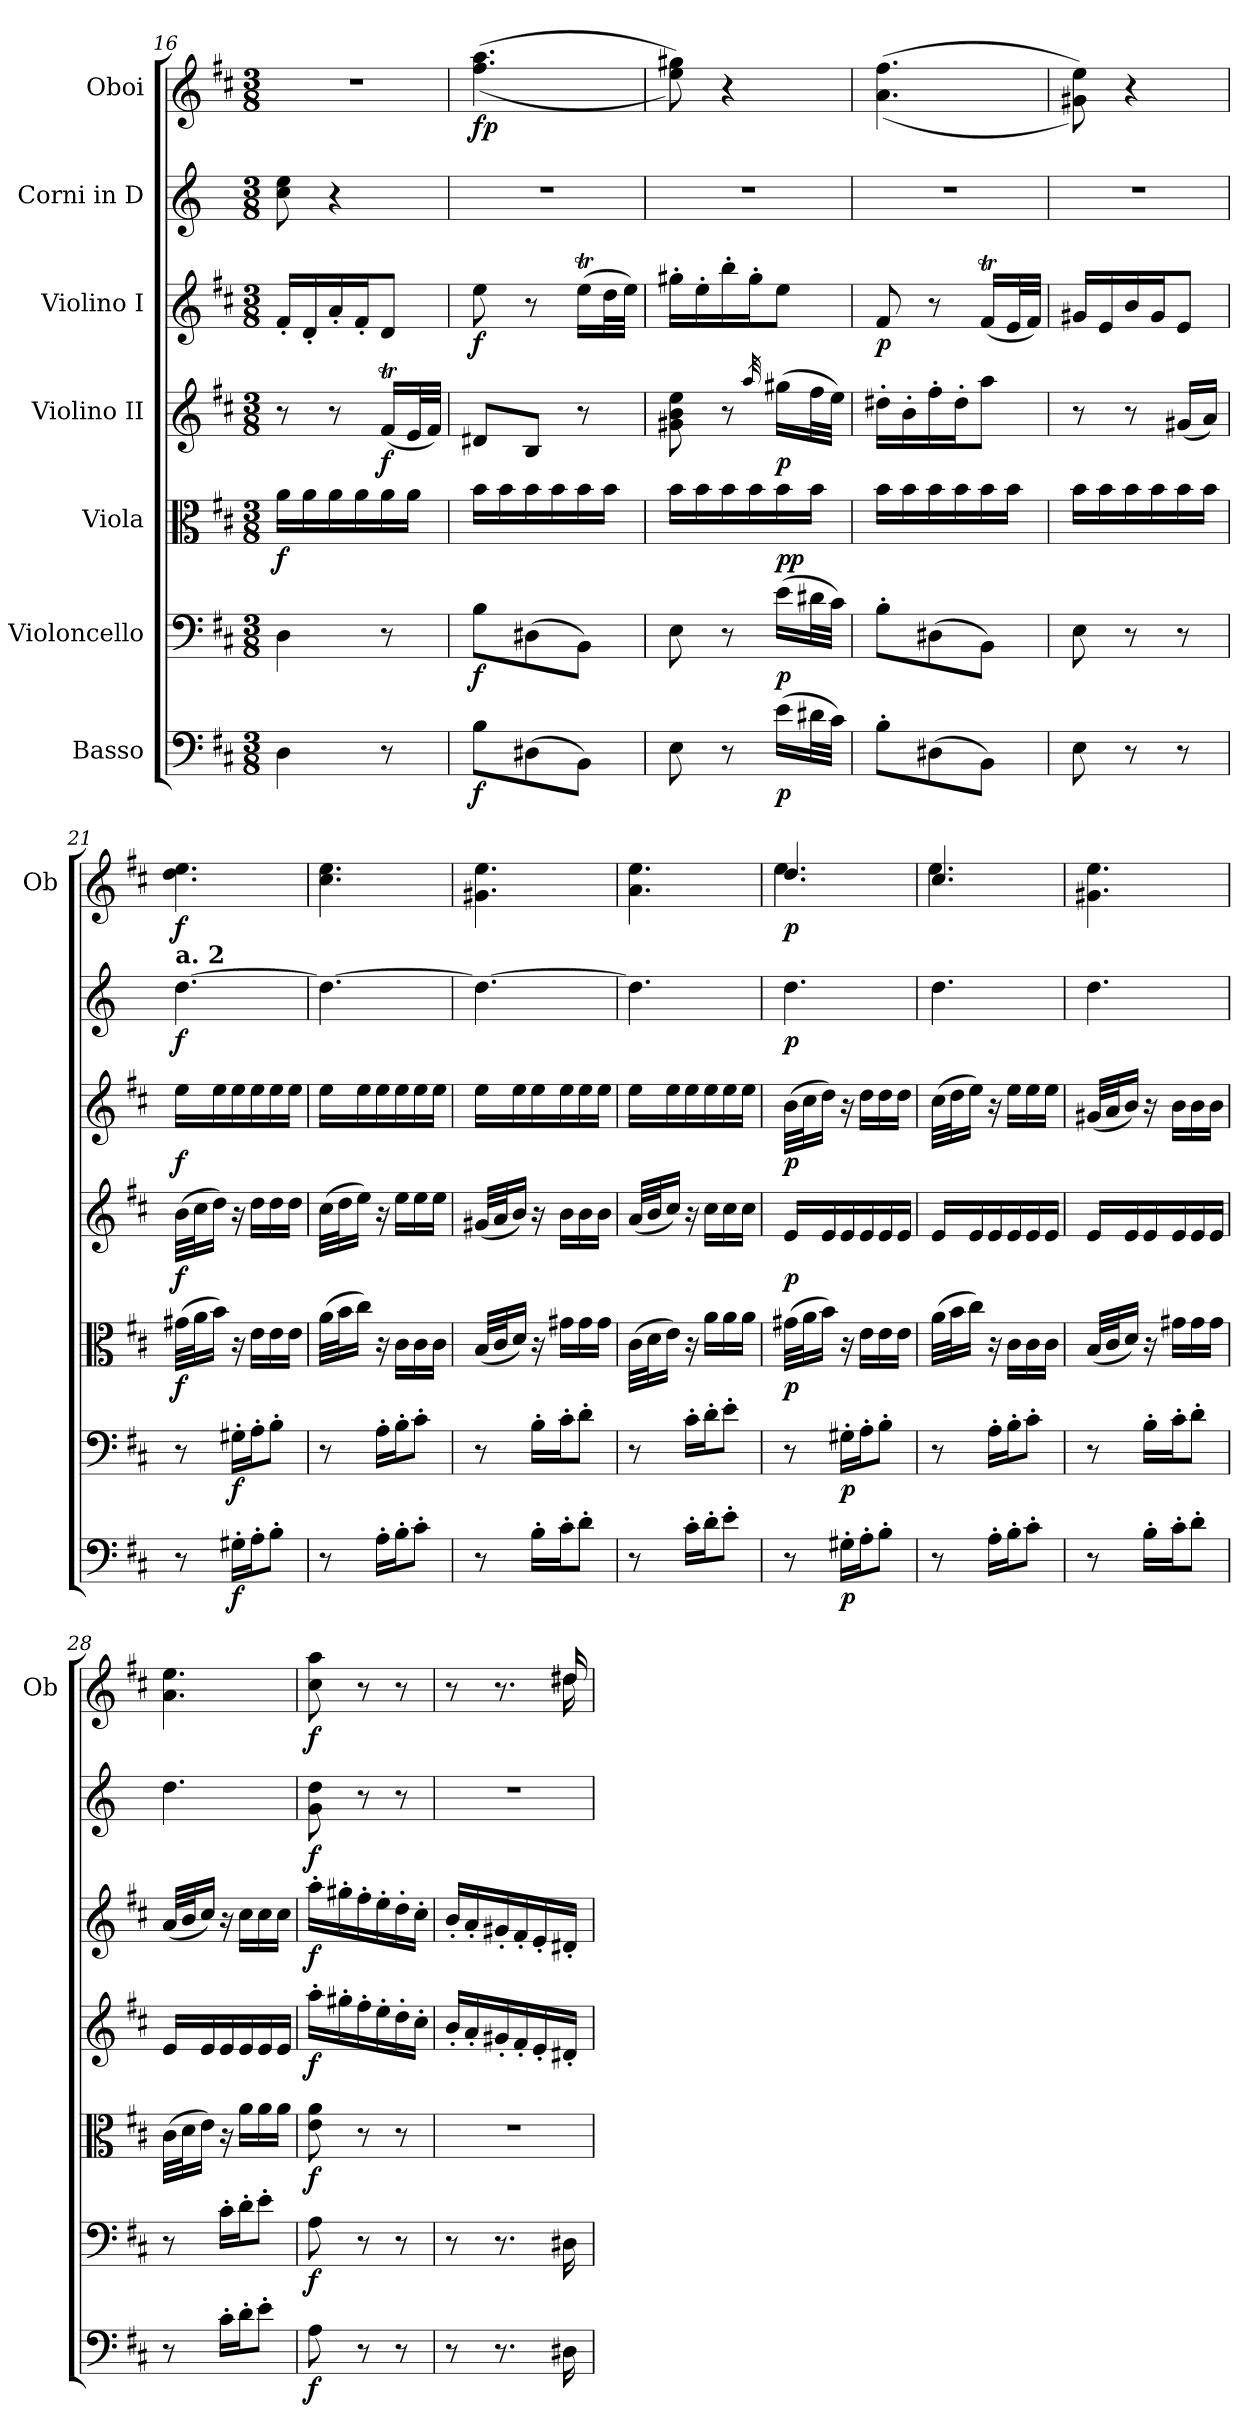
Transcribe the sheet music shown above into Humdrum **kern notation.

**kern	**dynam	**kern	**dynam	**kern	**dynam	**kern	**dynam	**kern	**dynam	**kern	**dynam	**kern	**dynam
*part7	*part7	*part6	*part6	*part5	*part5	*part4	*part4	*part3	*part3	*part2	*part2	*part1	*part1
*staff7	*staff7	*staff6	*staff6	*staff5	*staff5	*staff4	*staff4	*staff3	*staff3	*staff2	*staff2	*staff1	*staff1
*I"Basso	*	*I"Violoncello	*	*I"Viola	*	*I"Violino II	*	*I"Violino I	*	*I"Corni in D	*	*I"Oboi	*
*	*	*	*	*	*	*	*	*	*	*	*	*I'Ob	*
*clefF4	*	*clefF4	*	*clefC3	*	*clefG2	*	*clefG2	*	*clefG2	*	*clefG2	*
*ITrd7c12	*	*	*	*	*	*	*	*	*	*ITrd6c10	*	*	*
*k[f#c#]	*	*k[f#c#]	*	*k[f#c#]	*	*k[f#c#]	*	*k[f#c#]	*	*k[f#c#]	*	*k[f#c#]	*
*M3/8	*	*M3/8	*	*M3/8	*	*M3/8	*	*M3/8	*	*M3/8	*	*M3/8	*
=16	=16	=16	=16	=16	=16	=16	=16	=16	=16	=16	=16	=16	=16
!	!	!	!	!	!LO:DY:b	!	!	!	!	!	!	!	!
4DD\	.	4D\	.	16a\LL	f	8r	.	16f#'/LL	.	8d\ 8f#\	.	4.r	.
.	.	.	.	16a\	.	.	.	16d'/	.	.	.	.	.
.	.	.	.	16a\	.	8r	.	16a'/	.	4r	.	.	.
.	.	.	.	16a\	.	.	.	16f#'/J	.	.	.	.	.
!	!	!	!	!	!	!	!LO:DY:b	!	!	!	!	!	!
8r	.	8r	.	16a\	.	(<16f#t/LL	f	8d/J	.	.	.	.	.
.	.	.	.	16a\JJ	.	32e/L	.	.	.	.	.	.	.
.	.	.	.	.	.	32f#/JJJ)	.	.	.	.	.	.	.
=17	=17	=17	=17	=17	=17	=17	=17	=17	=17	=17	=17	=17	=17
!	!LO:DY:b	!	!LO:DY:b	!	!	!	!	!	!LO:DY:b	!	!	!	!LO:DY:b
8BB\L	f	8B\L	f	16b\LL	.	8d#X/L	.	8ee\	f	4.r	.	(>(<4.ff#\ 4.aa\	fp
.	.	.	.	16b\	.	.	.	.	.	.	.	.	.
(>8DD#X\	.	(>8D#X\	.	16b\	.	8B/J	.	8r	.	.	.	.	.
.	.	.	.	16b\	.	.	.	.	.	.	.	.	.
8BBB\J)	.	8BB\J)	.	16b\	.	8r	.	(>16eeT\LL	.	.	.	.	.
.	.	.	.	16b\JJ	.	.	.	32dd\L	.	.	.	.	.
.	.	.	.	.	.	.	.	32ee\JJJ)	.	.	.	.	.
=18	=18	=18	=18	=18	=18	=18	=18	=18	=18	=18	=18	=18	=18
8EE\	.	8E\	.	16b\LL	.	8g#X\ 8b\ 8ee\	.	16gg#X'\LL	.	4.r	.	8ee\ 8gg#X\))	.
.	.	.	.	16b\	.	.	.	16ee'\	.	.	.	.	.
8r	.	8r	.	16b\	.	8r	.	16bb'\	.	.	.	4r	.
.	.	.	.	16b\	.	.	.	16gg#'\J	.	.	.	.	.
.	.	.	.	.	.	32qaa/	.	.	.	.	.	.	.
!	!LO:DY:b	!	!LO:DY:b	!	!LO:DY:b	!	!	!	!	!	!	!	!
!	!	!	!	!	!LO:DY:n=1:b	!	!LO:DY:b	!	!	!	!	!	!
(>16E\LL	p	(>16e\LL	p	16b\	p p	(>16gg#X\LL	p	8ee\J	.	.	.	.	.
32D#X\L	.	32d#X\L	.	16b\JJ	.	32ff#\L	.	.	.	.	.	.	.
32C#\JJJ)	.	32c#\JJJ)	.	.	.	32ee\JJJ)	.	.	.	.	.	.	.
!!LO:LB:g=z
=19	=19	=19	=19	=19	=19	=19	=19	=19	=19	=19	=19	=19	=19
!	!	!	!	!	!	!	!	!	!LO:DY:b	!	!	!	!
8BB'\L	.	8B'\L	.	16b\LL	.	16dd#X'\LL	.	8f#/	p	4.r	.	(>(<4.a\ 4.ff#\	.
.	.	.	.	16b\	.	16b'\	.	.	.	.	.	.	.
(>8DD#X\	.	(>8D#X\	.	16b\	.	16ff#'\	.	8r	.	.	.	.	.
.	.	.	.	16b\	.	16dd#'\J	.	.	.	.	.	.	.
8BBB\J)	.	8BB\J)	.	16b\	.	8aa\J	.	(<16f#t/LL	.	.	.	.	.
.	.	.	.	16b\JJ	.	.	.	32e/L	.	.	.	.	.
.	.	.	.	.	.	.	.	32f#/JJJ)	.	.	.	.	.
=20	=20	=20	=20	=20	=20	=20	=20	=20	=20	=20	=20	=20	=20
8EE\	.	8E\	.	16b\LL	.	8r	.	16g#X/LL	.	4.r	.	8g#X\ 8ee\))	.
.	.	.	.	16b\	.	.	.	16e/	.	.	.	.	.
8r	.	8r	.	16b\	.	8r	.	16b/	.	.	.	4r	.
.	.	.	.	16b\	.	.	.	16g#/J	.	.	.	.	.
8r	.	8r	.	16b\	.	(<16g#X/LL	.	8e/J	.	.	.	.	.
.	.	.	.	16b\JJ	.	16a/JJ)	.	.	.	.	.	.	.
=21	=21	=21	=21	=21	=21	=21	=21	=21	=21	=21	=21	=21	=21
!	!	!	!	!	!	!	!	!	!	!LO:TX:a:B:t=a. 2	!	!	!
!	!	!	!	!	!LO:DY:b	!	!LO:DY:b	!	!LO:DY:b	!	!LO:DY:b	!	!LO:DY:b
8r	.	8r	.	(>32g#X\LLL	f	(>32b\LLL	f	16ee\LL	f	[4.e\	f	4.dd\ 4.ee\	f
.	.	.	.	32a\J	.	32cc#\J	.	.	.	.	.	.	.
.	.	.	.	16b\JJ)	.	16dd\JJ)	.	16ee\	.	.	.	.	.
!	!LO:DY:b	!	!LO:DY:b	!	!	!	!	!	!	!	!	!	!
16GG#X'\LL	f	16G#X'\LL	f	16r	.	16r	.	16ee\	.	.	.	.	.
16AA'\J	.	16A'\J	.	16e\LL	.	16dd\LL	.	16ee\	.	.	.	.	.
8BB'\J	.	8B'\J	.	16e\	.	16dd\	.	16ee\	.	.	.	.	.
.	.	.	.	16e\JJ	.	16dd\JJ	.	16ee\JJ	.	.	.	.	.
=22	=22	=22	=22	=22	=22	=22	=22	=22	=22	=22	=22	=22	=22
8r	.	8r	.	(>32a\LLL	.	(>32cc#\LLL	.	16ee\LL	.	4.e\_	.	4.cc#\ 4.ee\	.
.	.	.	.	32b\J	.	32dd\J	.	.	.	.	.	.	.
.	.	.	.	16cc#\JJ)	.	16ee\JJ)	.	16ee\	.	.	.	.	.
16AA'\LL	.	16A'\LL	.	16r	.	16r	.	16ee\	.	.	.	.	.
16BB'\J	.	16B'\J	.	16c#\LL	.	16ee\LL	.	16ee\	.	.	.	.	.
8C#'\J	.	8c#'\J	.	16c#\	.	16ee\	.	16ee\	.	.	.	.	.
.	.	.	.	16c#\JJ	.	16ee\JJ	.	16ee\JJ	.	.	.	.	.
=23	=23	=23	=23	=23	=23	=23	=23	=23	=23	=23	=23	=23	=23
8r	.	8r	.	(<32B/LLL	.	(<32g#X/LLL	.	16ee\LL	.	4.e\_	.	4.g#X\ 4.ee\	.
.	.	.	.	32c#/J	.	32a/J	.	.	.	.	.	.	.
.	.	.	.	16d/JJ)	.	16b/JJ)	.	16ee\	.	.	.	.	.
16BB'\LL	.	16B'\LL	.	16r	.	16r	.	16ee\	.	.	.	.	.
16C#'\J	.	16c#'\J	.	16g#X\LL	.	16b\LL	.	16ee\	.	.	.	.	.
8D'\J	.	8d'\J	.	16g#\	.	16b\	.	16ee\	.	.	.	.	.
.	.	.	.	16g#\JJ	.	16b\JJ	.	16ee\JJ	.	.	.	.	.
=24	=24	=24	=24	=24	=24	=24	=24	=24	=24	=24	=24	=24	=24
8r	.	8r	.	(>32c#\LLL	.	(<32a/LLL	.	16ee\LL	.	4.e\]	.	4.a\ 4.ee\	.
.	.	.	.	32d\J	.	32b/J	.	.	.	.	.	.	.
.	.	.	.	16e\JJ)	.	16cc#/JJ)	.	16ee\	.	.	.	.	.
16C#'\LL	.	16c#'\LL	.	16r	.	16r	.	16ee\	.	.	.	.	.
16D'\J	.	16d'\J	.	16a\LL	.	16cc#\LL	.	16ee\	.	.	.	.	.
8E'\J	.	8e'\J	.	16a\	.	16cc#\	.	16ee\	.	.	.	.	.
.	.	.	.	16a\JJ	.	16cc#\JJ	.	16ee\JJ	.	.	.	.	.
=25	=25	=25	=25	=25	=25	=25	=25	=25	=25	=25	=25	=25	=25
*	*	*	*	*	*	*	*	*	*	*	*	*^	*
!	!	!	!	!	!LO:DY:b	!	!LO:DY:b	!	!LO:DY:b	!	!LO:DY:b	!	!	!LO:DY:b
8r	.	8r	.	(>32g#X\LLL	p	16e/LL	p	(>32b\LLL	p	4.e\	p	4.dd/	4.ee\	p
.	.	.	.	32a\J	.	.	.	32cc#\J	.	.	.	.	.	.
.	.	.	.	16b\JJ)	.	16e/	.	16dd\JJ)	.	.	.	.	.	.
!	!LO:DY:b	!	!LO:DY:b	!	!	!	!	!	!	!	!	!	!	!
16GG#X'\LL	p	16G#X'\LL	p	16r	.	16e/	.	16r	.	.	.	.	.	.
16AA'\J	.	16A'\J	.	16e\LL	.	16e/	.	16dd\LL	.	.	.	.	.	.
8BB'\J	.	8B'\J	.	16e\	.	16e/	.	16dd\	.	.	.	.	.	.
.	.	.	.	16e\JJ	.	16e/JJ	.	16dd\JJ	.	.	.	.	.	.
=26	=26	=26	=26	=26	=26	=26	=26	=26	=26	=26	=26	=26	=26	=26
8r	.	8r	.	(>32a\LLL	.	16e/LL	.	(>32cc#\LLL	.	4.e\	.	4.cc#/	4.ee\	.
.	.	.	.	32b\J	.	.	.	32dd\J	.	.	.	.	.	.
.	.	.	.	16cc#\JJ)	.	16e/	.	16ee\JJ)	.	.	.	.	.	.
16AA'\LL	.	16A'\LL	.	16r	.	16e/	.	16r	.	.	.	.	.	.
16BB'\J	.	16B'\J	.	16c#\LL	.	16e/	.	16ee\LL	.	.	.	.	.	.
8C#'\J	.	8c#'\J	.	16c#\	.	16e/	.	16ee\	.	.	.	.	.	.
.	.	.	.	16c#\JJ	.	16e/JJ	.	16ee\JJ	.	.	.	.	.	.
*	*	*	*	*	*	*	*	*	*	*	*	*v	*v	*
!!LO:PB:g=z
=27	=27	=27	=27	=27	=27	=27	=27	=27	=27	=27	=27	=27	=27
8r	.	8r	.	(<32B/LLL	.	16e/LL	.	(<32g#X/LLL	.	4.e\	.	4.g#X\ 4.ee\	.
.	.	.	.	32c#/J	.	.	.	32a/J	.	.	.	.	.
.	.	.	.	16d/JJ)	.	16e/	.	16b/JJ)	.	.	.	.	.
16BB'\LL	.	16B'\LL	.	16r	.	16e/	.	16r	.	.	.	.	.
16C#'\J	.	16c#'\J	.	16g#X\LL	.	16e/	.	16b\LL	.	.	.	.	.
8D'\J	.	8d'\J	.	16g#\	.	16e/	.	16b\	.	.	.	.	.
.	.	.	.	16g#\JJ	.	16e/JJ	.	16b\JJ	.	.	.	.	.
=28	=28	=28	=28	=28	=28	=28	=28	=28	=28	=28	=28	=28	=28
8r	.	8r	.	(>32c#\LLL	.	16e/LL	.	(<32a/LLL	.	4.e\	.	4.a\ 4.ee\	.
.	.	.	.	32d\J	.	.	.	32b/J	.	.	.	.	.
.	.	.	.	16e\JJ)	.	16e/	.	16cc#/JJ)	.	.	.	.	.
16C#'\LL	.	16c#'\LL	.	16r	.	16e/	.	16r	.	.	.	.	.
16D'\J	.	16d'\J	.	16a\LL	.	16e/	.	16cc#\LL	.	.	.	.	.
8E'\J	.	8e'\J	.	16a\	.	16e/	.	16cc#\	.	.	.	.	.
.	.	.	.	16a\JJ	.	16e/JJ	.	16cc#\JJ	.	.	.	.	.
=29	=29	=29	=29	=29	=29	=29	=29	=29	=29	=29	=29	=29	=29
!	!LO:DY:b	!	!LO:DY:b	!	!LO:DY:b	!	!LO:DY:b	!	!LO:DY:b	!	!LO:DY:b	!	!LO:DY:b
8AA\	f	8A\	f	8e\ 8a\	f	16aa'\LL	f	16aa'\LL	f	8A\ 8e\	f	8cc#\ 8aa\	f
.	.	.	.	.	.	16gg#X'\	.	16gg#X'\	.	.	.	.	.
8r	.	8r	.	8r	.	16ff#'\	.	16ff#'\	.	8r	.	8r	.
.	.	.	.	.	.	16ee'\	.	16ee'\	.	.	.	.	.
8r	.	8r	.	8r	.	16dd'\	.	16dd'\	.	8r	.	8r	.
.	.	.	.	.	.	16cc#'\JJ	.	16cc#'\JJ	.	.	.	.	.
=30	=30	=30	=30	=30	=30	=30	=30	=30	=30	=30	=30	=30	=30
*	*	*	*	*	*	*	*	*	*	*	*	*^	*
8r	.	8r	.	4.r	.	16b'/LL	.	16b'/LL	.	4.r	.	8r	16ryy	.
*	*	*	*	*	*	*	*	*	*	*	*	*v	*v	*
.	.	.	.	.	.	16a'/	.	16a'/	.	.	.	.	.
8.r	.	8.r	.	.	.	16g#X'/	.	16g#X'/	.	.	.	8.r	.
.	.	.	.	.	.	16f#'/	.	16f#'/	.	.	.	.	.
.	.	.	.	.	.	16e'/	.	16e'/	.	.	.	.	.
*	*	*	*	*	*	*	*	*	*	*	*	*^	*
16DD#X\	.	16D#X\	.	.	.	16d#X'/JJ	.	16d#X'/JJ	.	.	.	16dd#X/	16dd#\	.
*	*	*	*	*	*	*	*	*	*	*	*	*v	*v	*
=	=	=	=	=	=	=	=	=	=	=	=	=	=
*-	*-	*-	*-	*-	*-	*-	*-	*-	*-	*-	*-	*-	*-
